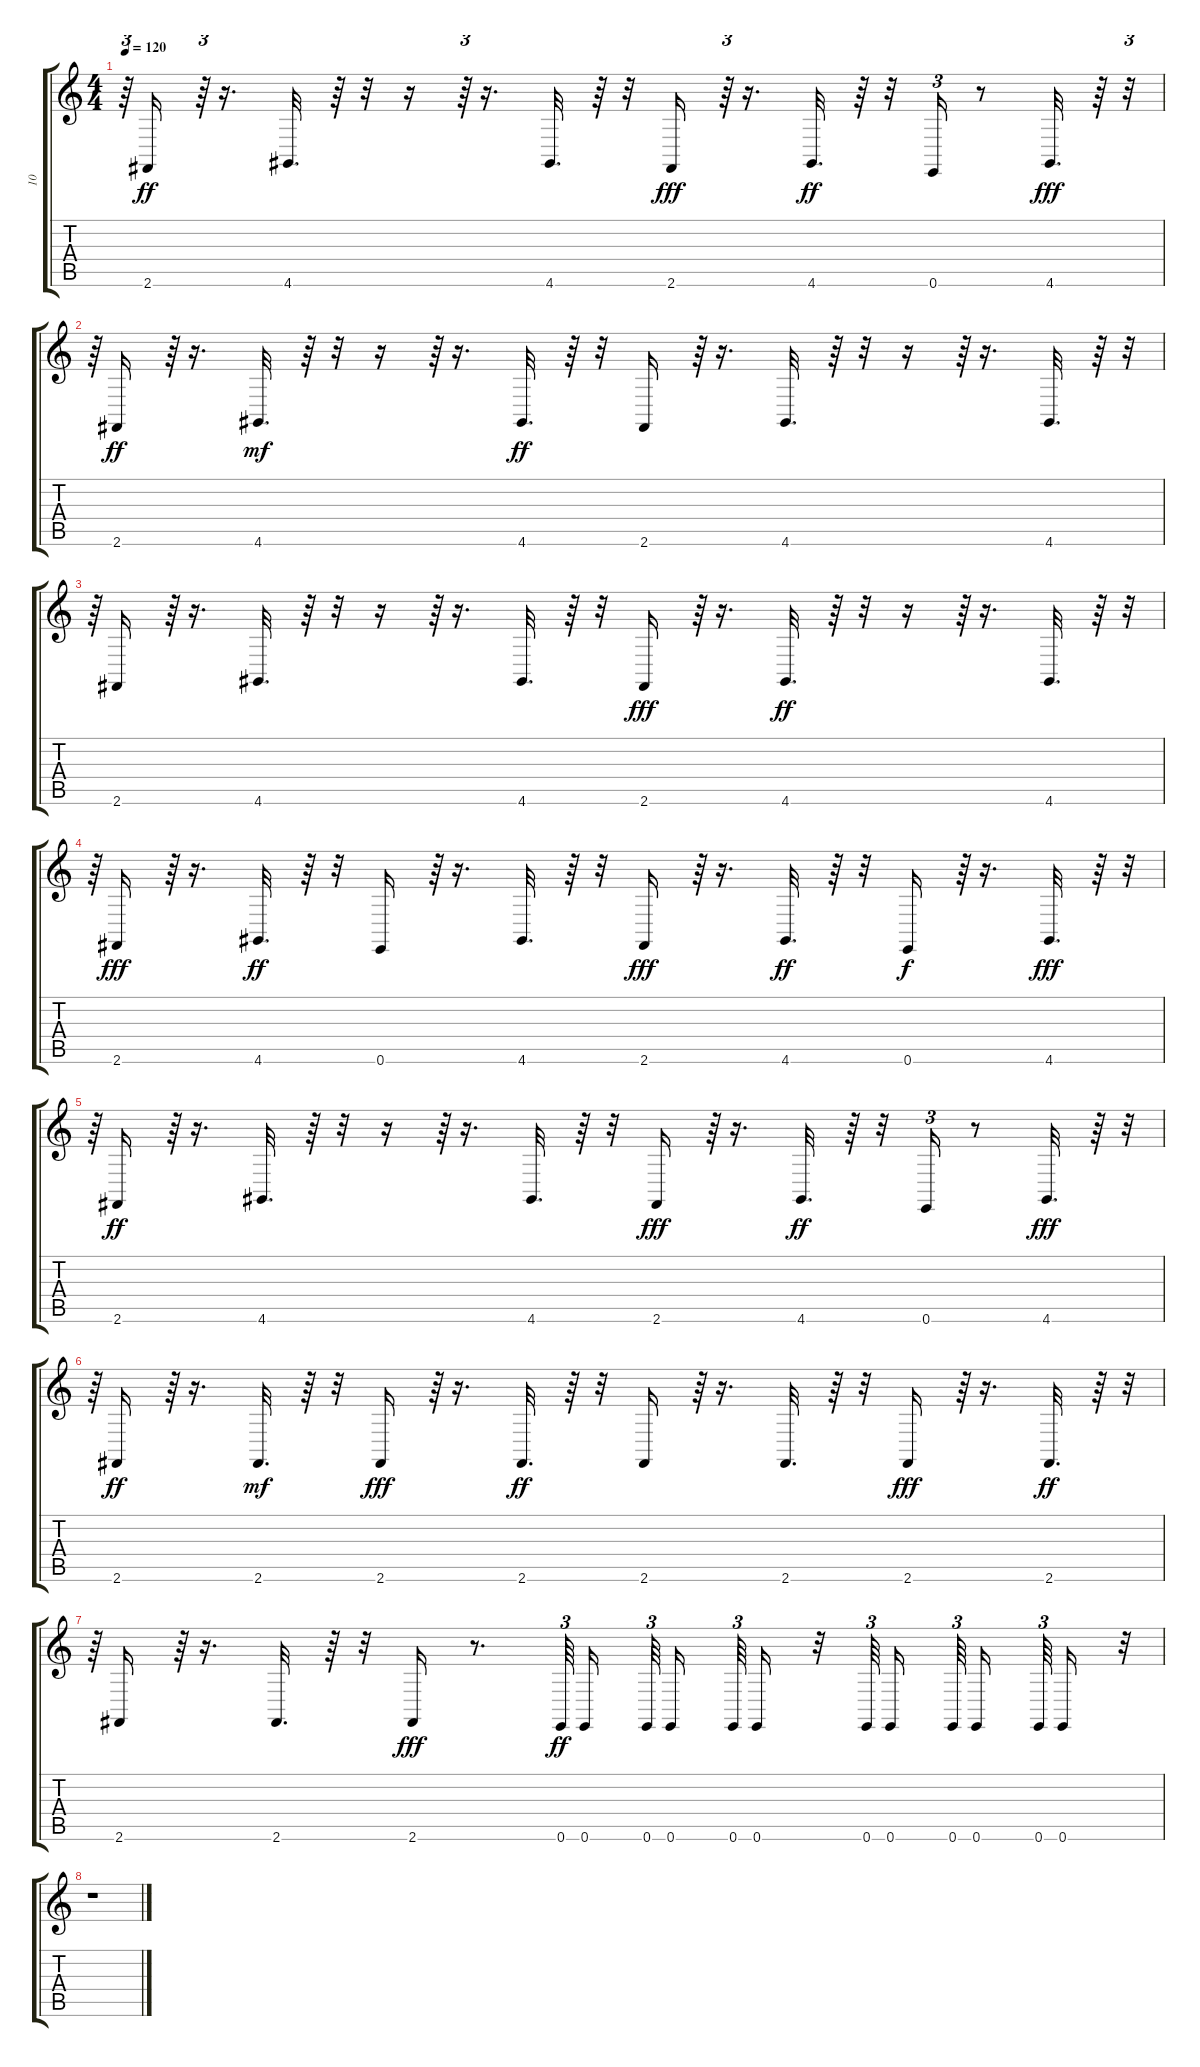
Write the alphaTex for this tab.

\track ("10" "10") {instrument acousticgrandpiano}
\staff {score tabs}
\tuning (E4 B3 G3 D3 A2 E2) {hide}
\ts (4 4)
\tempo 120
\clef g2
\ks c
r.64{tu (3 2) dy fff} 2.6.16{dy ff} r.64{tu (3 2)} r.16{d} 4.6.32{d} r.64 r.32 r.16 r.64{tu (3 2)} r.16{d} 4.6.32{d} r.64 r.32 2.6.16{dy fff} r.64{tu (3 2)} r.16{d} 4.6.32{d dy ff} r.64 r.32 0.6.16{tu (3 2)} r.8 4.6.32{d dy fff} r.64 r.32{tu (3 2)} |
r.64{tu (3 2)} 2.6.16{dy ff} r.64{tu (3 2)} r.16{d} 4.6.32{d dy mf} r.64 r.32 r.16 r.64{tu (3 2)} r.16{d} 4.6.32{d dy ff} r.64 r.32 2.6.16 r.64{tu (3 2)} r.16{d} 4.6.32{d} r.64 r.32 r.16 r.64{tu (3 2)} r.16{d} 4.6.32{d} r.64 r.32{tu (3 2)} |
r.64{tu (3 2)} 2.6.16 r.64{tu (3 2)} r.16{d} 4.6.32{d} r.64 r.32 r.16 r.64{tu (3 2)} r.16{d} 4.6.32{d} r.64 r.32 2.6.16{dy fff} r.64{tu (3 2)} r.16{d} 4.6.32{d dy ff} r.64 r.32 r.16 r.64{tu (3 2)} r.16{d} 4.6.32{d} r.64 r.32{tu (3 2)} |
r.64{tu (3 2)} 2.6.16{dy fff} r.64{tu (3 2)} r.16{d} 4.6.32{d dy ff} r.64 r.32 0.6.16 r.64{tu (3 2)} r.16{d} 4.6.32{d} r.64 r.32 2.6.16{dy fff} r.64{tu (3 2)} r.16{d} 4.6.32{d dy ff} r.64 r.32 0.6.16{dy f} r.64{tu (3 2)} r.16{d} 4.6.32{d dy fff} r.64 r.32{tu (3 2)} |
r.64{tu (3 2)} 2.6.16{dy ff} r.64{tu (3 2)} r.16{d} 4.6.32{d} r.64 r.32 r.16 r.64{tu (3 2)} r.16{d} 4.6.32{d} r.64 r.32 2.6.16{dy fff} r.64{tu (3 2)} r.16{d} 4.6.32{d dy ff} r.64 r.32 0.6.16{tu (3 2)} r.8 4.6.32{d dy fff} r.64 r.32{tu (3 2)} |
r.64{tu (3 2)} 2.6.16{dy ff} r.64{tu (3 2)} r.16{d} 2.6.32{d dy mf} r.64 r.32 2.6.16{dy fff} r.64{tu (3 2)} r.16{d} 2.6.32{d dy ff} r.64 r.32 2.6.16 r.64{tu (3 2)} r.16{d} 2.6.32{d} r.64 r.32 2.6.16{dy fff} r.64{tu (3 2)} r.16{d} 2.6.32{d dy ff} r.64 r.32{tu (3 2)} |
r.64{tu (3 2)} 2.6.16 r.64{tu (3 2)} r.16{d} 2.6.32{d} r.64 r.32 2.6.16{dy fff} r.8{d} 0.6.64{tu (3 2) dy ff beam splitsecondary} 0.6.16{beam splitsecondary} 0.6.64{tu (3 2) beam splitsecondary} 0.6.16{beam splitsecondary} 0.6.64{tu (3 2)} 0.6.16 r.32 0.6.64{tu (3 2) beam splitsecondary} 0.6.16{beam splitsecondary} 0.6.64{tu (3 2) beam splitsecondary} 0.6.16{beam splitsecondary} 0.6.64{tu (3 2)} 0.6.16 r.32{tu (3 2)} |
r.1
